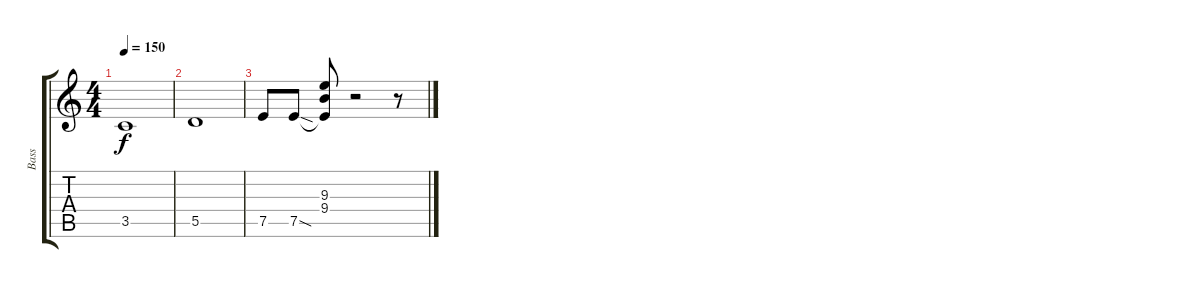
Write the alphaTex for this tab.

\track ("Bass" "Bass") {instrument electricbassfinger}
\staff {score tabs}
\tuning (E4 B3 G3 D3 A2 E2) {hide}
\ts (4 4)
\tempo 150
\clef g2
\ks c
3.5.1{dy f} |
5.5.1 |
7.5.8 7.5{sod}.8 (9.3 9.4 7.5{t}).8 r.2 r.8
